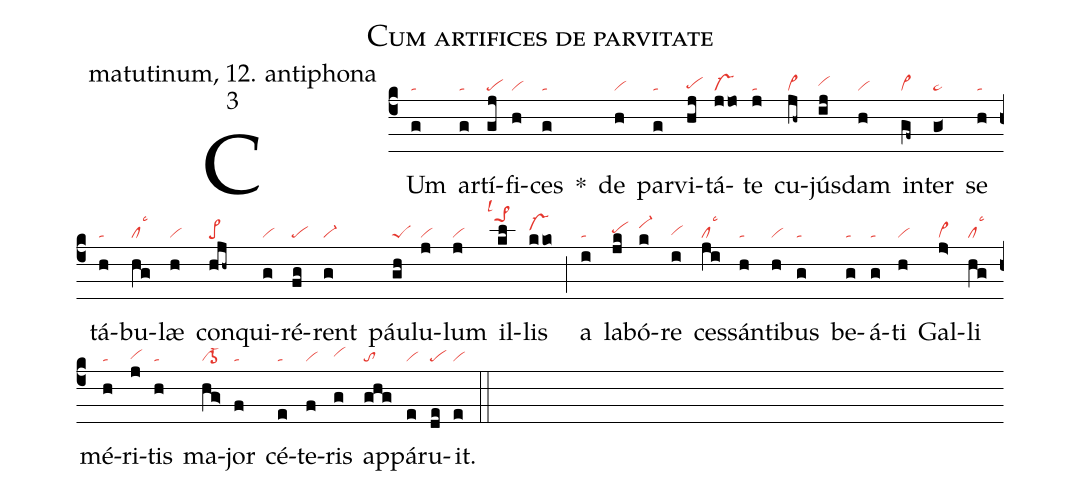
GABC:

name: Cum artifices de parvitate;
office-part: matutinum, 12. antiphona;
mode: 3;
nabc-lines: 1;
%%
(c4)
CUm(g|ta) ar(g|ta)tí(gj|pe)fi(h|vi)ces(g|ta) *()
de(h|vi) par(g|ta)vi(hj|pehg)tá(jjo|vs-)te(j|ta) cu(jh~|vi>)jús(ij|vihh)dam(h|vi) in(gf~|vi>)ter(g<|ta>) se(h|ta) tá(h|ta)bu(hg|cllsc3)læ(h|vi) con(hjh~|pe>)qui(g|vi)ré(fg|pe)rent(g|vi-) páu(gh|peS)lu(j|vi)lum(j|vi) il(kl|```pe>1hmlsl1)lis(kko|vs-hi) (;)
a(i|ta) la(jk|pehh)bó(k|vi-hj)re(i|vihg) ces(ji|cllsc3)sán(h|ta)ti(h|vi)bus(g|ta) be(g|ta)á(g|ta)ti(h|vi) Gal(j>|vi>)li(hg|cllsc3) mé(h|ta)ri(j|vihg)tis(h|ta) ma(hg>|cl->1)jor(f|ta) cé(e|ta)te(f|vi)ris(g|vihh) ap(ghg|to)pá(e|vi)ru(de|pe)it.(e|vi) (::)
